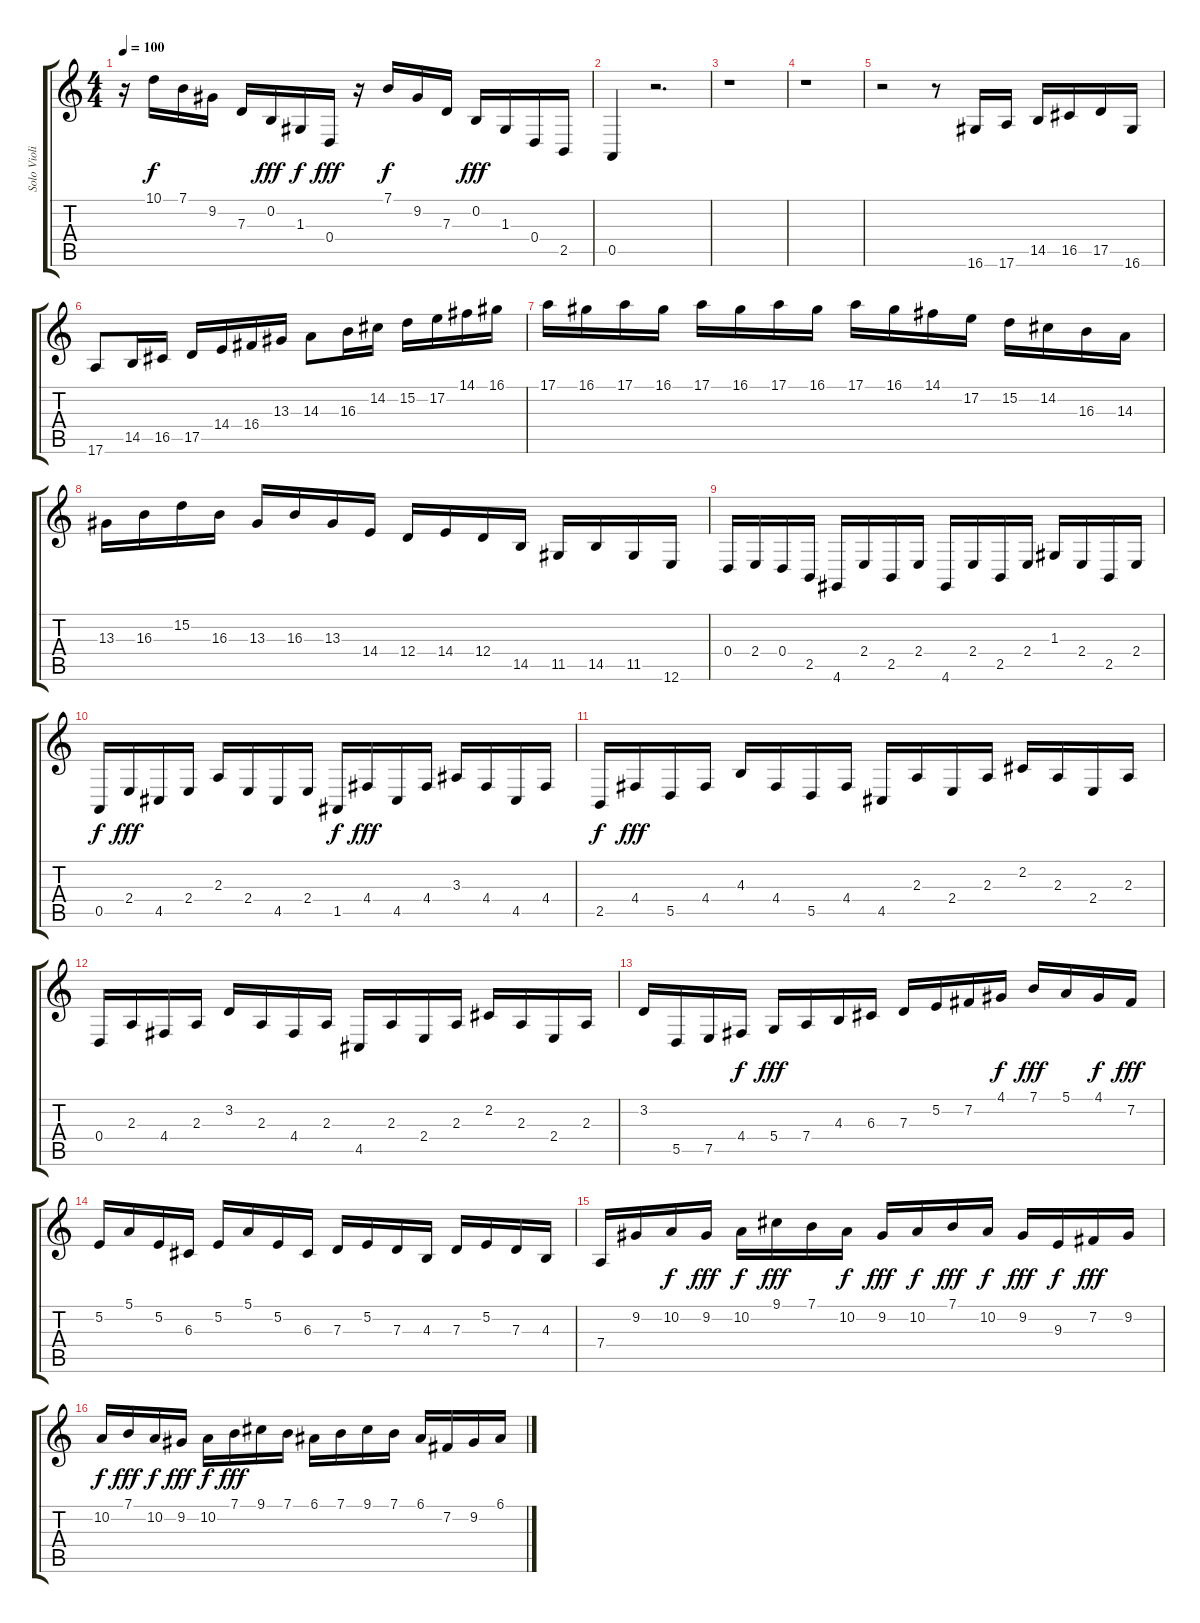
\track ("Solo Violin" "Solo Violi") {instrument violin}
\staff {score tabs}
\tuning (E4 B3 G3 D3 A2 E2) {hide}
\ts (4 4)
\tempo 100
\clef g2
\ks c
r.16{dy f} 10.1.16 7.1.16 9.2.16 7.3.16 0.2.16{dy fff} 1.3.16{dy f} 0.4.16{dy fff} r.16 7.1.16{dy f} 9.2.16 7.3.16 0.2.16{dy fff} 1.3.16 0.4.16 2.5.16 |
0.5.4 r.2{d} |
r.1 |
r.1 |
r.2 r.8 16.6.16 17.6.16 14.5.16 16.5.16 17.5.16 16.6.16 |
17.6.8 14.5.16 16.5.16 17.5.16 14.4.16 16.4.16 13.3.16 14.3.8 16.3.16 14.2.16 15.2.16 17.2.16 14.1.16 16.1.16 |
17.1.16 16.1.16 17.1.16 16.1.16 17.1.16 16.1.16 17.1.16 16.1.16 17.1.16 16.1.16 14.1.16 17.2.16 15.2.16 14.2.16 16.3.16 14.3.16 |
13.3.16 16.3.16 15.2.16 16.3.16 13.3.16 16.3.16 13.3.16 14.4.16 12.4.16 14.4.16 12.4.16 14.5.16 11.5.16 14.5.16 11.5.16 12.6.16 |
0.4.16 2.4.16 0.4.16 2.5.16 4.6.16 2.4.16 2.5.16 2.4.16 4.6.16 2.4.16 2.5.16 2.4.16 1.3.16 2.4.16 2.5.16 2.4.16 |
0.5.16{dy f} 2.4.16{dy fff} 4.5.16 2.4.16 2.3.16 2.4.16 4.5.16 2.4.16 1.5.16{dy f} 4.4.16{dy fff} 4.5.16 4.4.16 3.3.16 4.4.16 4.5.16 4.4.16 |
2.5.16{dy f} 4.4.16{dy fff} 5.5.16 4.4.16 4.3.16 4.4.16 5.5.16 4.4.16 4.5.16 2.3.16 2.4.16 2.3.16 2.2.16 2.3.16 2.4.16 2.3.16 |
0.4.16 2.3.16 4.4.16 2.3.16 3.2.16 2.3.16 4.4.16 2.3.16 4.5.16 2.3.16 2.4.16 2.3.16 2.2.16 2.3.16 2.4.16 2.3.16 |
3.2.16 5.5.16 7.5.16 4.4.16{dy f} 5.4.16{dy fff} 7.4.16 4.3.16 6.3.16 7.3.16 5.2.16 7.2.16 4.1.16{dy f} 7.1.16{dy fff} 5.1.16 4.1.16{dy f} 7.2.16{dy fff} |
5.2.16 5.1.16 5.2.16 6.3.16 5.2.16 5.1.16 5.2.16 6.3.16 7.3.16 5.2.16 7.3.16 4.3.16 7.3.16 5.2.16 7.3.16 4.3.16 |
7.4.16 9.2.16 10.2.16{dy f} 9.2.16{dy fff} 10.2.16{dy f} 9.1.16{dy fff} 7.1.16 10.2.16{dy f} 9.2.16{dy fff} 10.2.16{dy f} 7.1.16{dy fff} 10.2.16{dy f} 9.2.16{dy fff} 9.3.16{dy f} 7.2.16{dy fff} 9.2.16 |
10.2.16{dy f} 7.1.16{dy fff} 10.2.16{dy f} 9.2.16{dy fff} 10.2.16{dy f} 7.1.16{dy fff} 9.1.16 7.1.16 6.1.16 7.1.16 9.1.16 7.1.16 6.1.16 7.2.16 9.2.16 6.1.16
